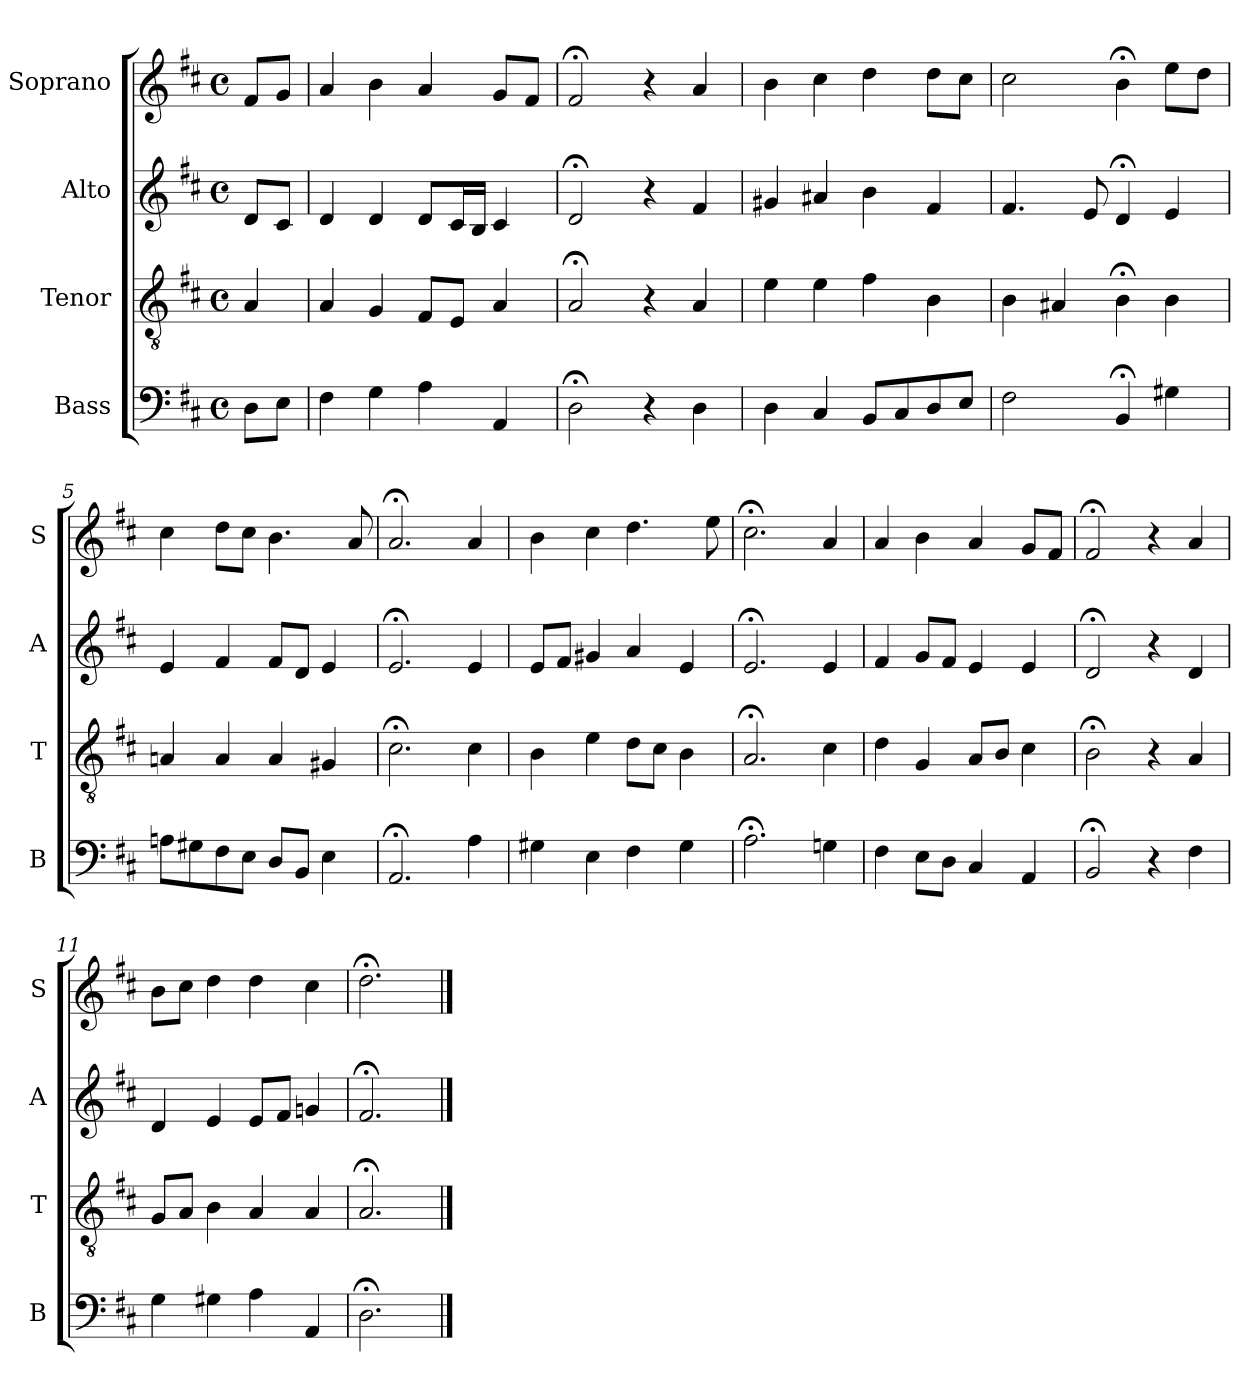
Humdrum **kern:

**kern	**kern	**kern	**kern
*part4	*part3	*part2	*part1
*staff4	*staff3	*staff2	*staff1
*I"Bass	*I"Tenor	*I"Alto	*I"Soprano
*I'B	*I'T	*I'A	*I'S
*clefF4	*clefGv2	*clefG2	*clefG2
*k[f#c#]	*k[f#c#]	*k[f#c#]	*k[f#c#]
*D:	*D:	*D:	*D:
*M4/4	*M4/4	*M4/4	*M4/4
*met(c)	*met(c)	*met(c)	*met(c)
*MM100	*MM100	*MM100	*MM100
=	=	=	=
8DL	4A	8dL	8f#L
8EJ	.	8c#J	8gJ
=1	=1	=1	=1
4F#	4A	4d	4a
4G	4G	4d	4b
4A	8F#L	8dL	4a
.	8EJ	16c#L	.
.	.	16BJJ	.
4AA	4A	4c#	8gL
.	.	.	8f#J
=2	=2	=2	=2
2D;<	2A;<	2d;<	2f#;<
4r	4r	4r	4r
4D	4A	4f#	4a
=3	=3	=3	=3
4D	4e	4g#X	4b
4C#	4e	4a#X	4cc#
8BBL	4f#	4b	4dd
8C#	.	.	.
8D	4B	4f#	8ddL
8EJ	.	.	8cc#J
=4	=4	=4	=4
2F#	4B	4.f#	2cc#
.	4A#X	.	.
.	.	8e	.
4BB;<	4B;<	4d;<	4b;<
4G#X	4B	4e	8eeL
.	.	.	8ddJ
=5	=5	=5	=5
8AnL	4An	4e	4cc#
8G#X	.	.	.
8F#	4A	4f#	8ddL
8EJ	.	.	8cc#J
8DL	4A	8f#L	4.b
8BBJ	.	8dJ	.
4E	4G#X	4e	.
.	.	.	8a
=6	=6	=6	=6
2.AA;<	2.c#;<	2.e;<	2.a;<
4A	4c#	4e	4a
=7	=7	=7	=7
4G#X	4B	8eL	4b
.	.	8f#J	.
4E	4e	4g#X	4cc#
4F#	8dL	4a	4.dd
.	8c#J	.	.
4G#	4B	4e	.
.	.	.	8ee
=8	=8	=8	=8
2.A;<	2.A;<	2.e;<	2.cc#;<
4Gn	4c#	4e	4a
=9	=9	=9	=9
4F#	4d	4f#	4a
8EL	4G	8gL	4b
8DJ	.	8f#J	.
4C#	8AL	4e	4a
.	8BJ	.	.
4AA	4c#	4e	8gL
.	.	.	8f#J
=10	=10	=10	=10
2BB;<	2B;<	2d;<	2f#;<
4r	4r	4r	4r
4F#	4A	4d	4a
=11	=11	=11	=11
4G	8GL	4d	8bL
.	8AJ	.	8cc#J
4G#X	4B	4e	4dd
4A	4A	8eL	4dd
.	.	8f#J	.
4AA	4A	4gn	4cc#
=12	=12	=12	=12
2.D;<	2.A;<	2.f#;<	2.dd;<
==	==	==	==
*-	*-	*-	*-
